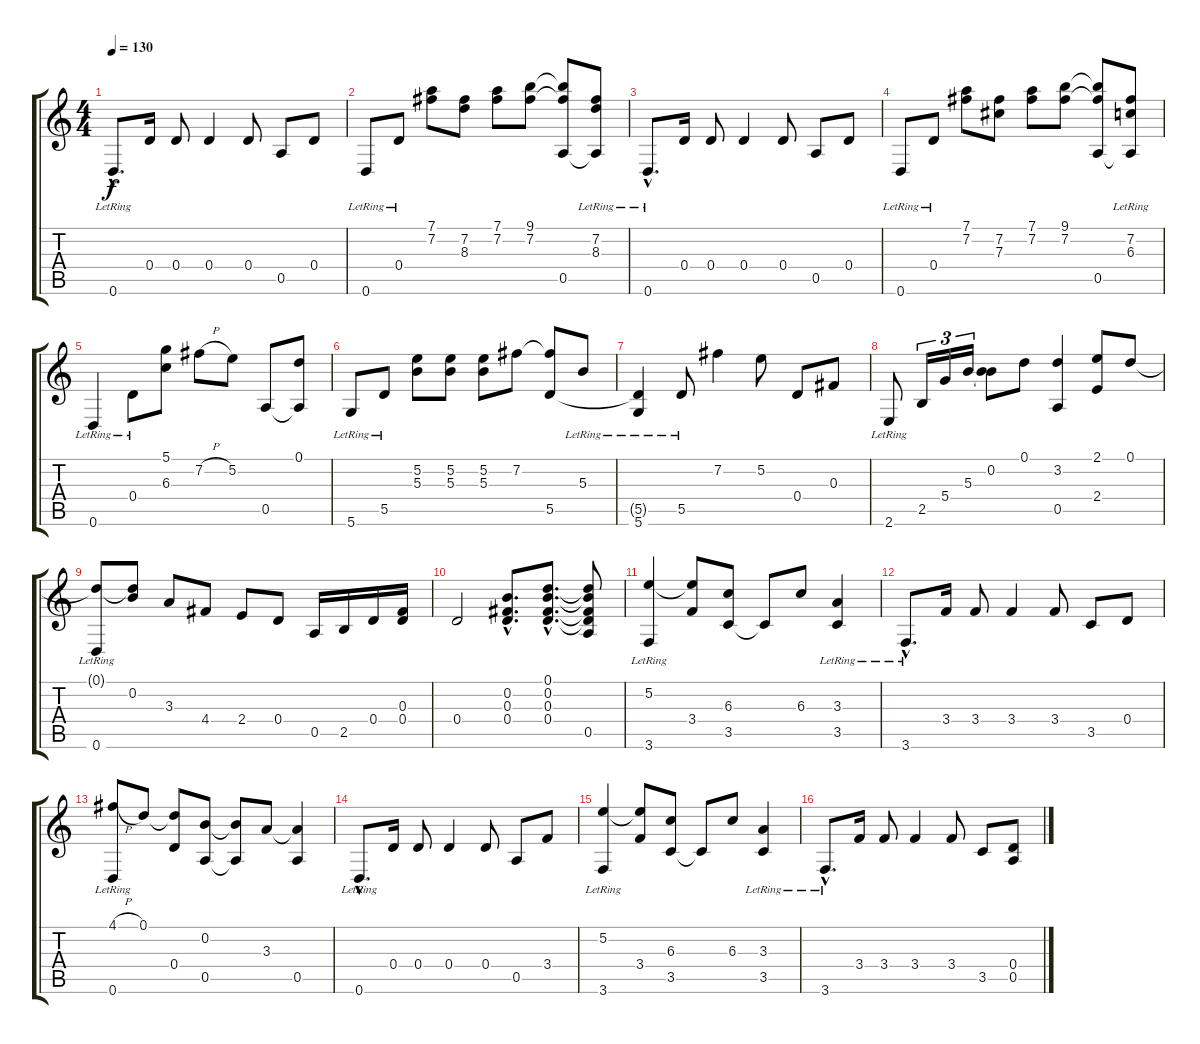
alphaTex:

\track "" {instrument acousticguitarnylon}
\staff {score tabs}
\tuning (D4 B3 Gb3 D3 A2 D2) {hide}
\ts (4 4)
\tempo 130
\clef g2
\ks c
0.6{hac lr}.8{d dy f} 0.4.16 0.4.8 0.4.4 0.4.8 0.5.8 0.4.8 |
0.6{lr}.8 0.4{lr}.8 (7.1 7.2).8 (7.2 8.3).8 (7.1 7.2).8 (9.1 7.2).8 (9.1{t} 7.2{t} 0.5).8 (7.2{lr} 8.3{lr} 0.5{t}).8 |
0.6{hac lr}.8{d} 0.4.16 0.4.8 0.4.4 0.4.8 0.5.8 0.4.8 |
0.6{lr}.8 0.4{lr}.8 (7.1 7.2).8 (7.2 7.3).8 (7.1 7.2).8 (9.1 7.2).8 (9.1{t} 7.2{t} 0.5).8 (7.2{lr} 6.3{lr} 0.5{t}).8 |
0.6{lr}.4 0.4{lr}.8 (5.1 6.3).8 7.2{h}.8 5.2.8 0.5.8 (0.1 0.5{t}).8 |
5.6{lr}.8 5.5{lr}.8 (5.2 5.3).8 (5.2 5.3).8 (5.2 5.3).8 7.2.8 (7.2{t} 5.5).8 5.3{lr}.8 |
(5.5{t} 5.6{lr}).4 5.5{lr}.8 7.2.4 5.2.8 0.4.8 0.3.8 |
2.6{lr}.8 2.5.16{tu (3 2)} 5.4.16{tu (3 2)} 5.3.16{tu (3 2)} (0.2 5.3{t}).8 0.1.8 (3.2 0.5).4 (2.1 2.4).8 0.1.8 |
(0.1{t} 0.6{lr}).8 (0.1{t} 0.2).8 3.3.8 4.4.8 2.4.8 0.4.8 0.5.16 2.5.16 0.4.16 (0.3 0.4).16 |
0.4.2 (0.2{hac} 0.3{hac} 0.4{hac}).8{d} (0.1{hac} 0.2{hac} 0.3{hac} 0.4{hac}).8{d} (0.1{t} 0.2{t} 0.3{t} 0.4{t} 0.5).8 |
(5.2 3.6{lr}).4 (5.2{t} 3.4).8 (6.3 3.5).8 3.5{t}.8 6.3.8 (3.3{lr} 3.5).4 |
3.6{hac lr}.8{d} 3.4.16 3.4.8 3.4.4 3.4.8 3.5.8 0.4.8 |
(4.1{h} 0.6{lr}).8 0.1.8 (0.1{t} 0.4).8 (0.2 0.5).8 (0.2{t} 0.5{t}).8 3.3.8 (3.3{t} 0.5).4 |
0.6{hac lr}.8{d} 0.4.16 0.4.8 0.4.4 0.4.8 0.5.8 3.4.8 |
(5.2 3.6{lr}).4 (5.2{t} 3.4).8 (6.3 3.5).8 3.5{t}.8 6.3.8 (3.3{lr} 3.5).4 |
3.6{hac lr}.8{d} 3.4.16 3.4.8 3.4.4 3.4.8 3.5.8 (0.4 0.5).8
